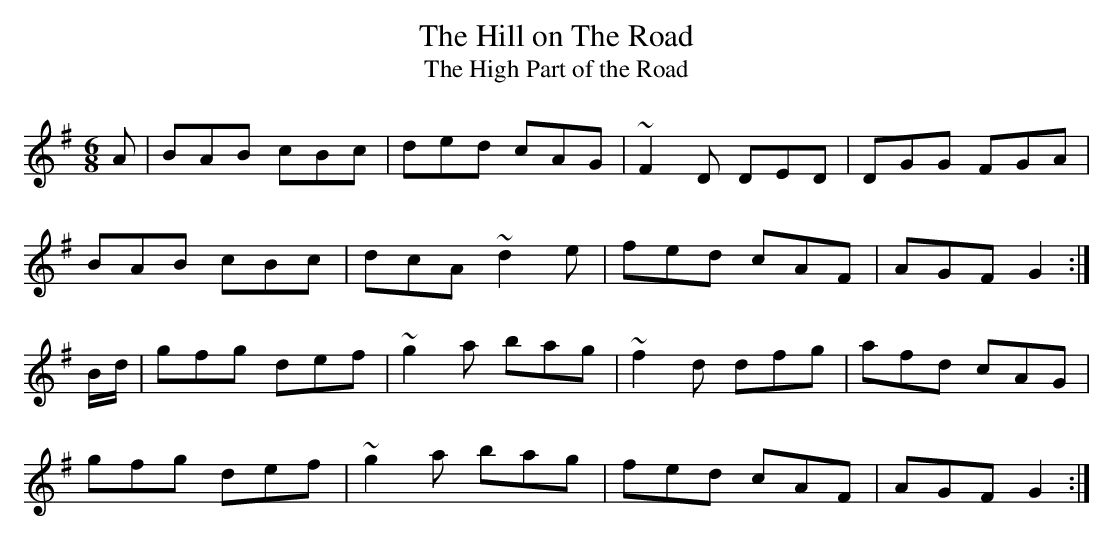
X:1
T:Hill on The Road, The
T:High Part of the Road, The
E:12
M:6/8
K:G
A|BAB cBc|ded cAG|~F2D DED|DGG FGA|
BAB cBc|dcA ~d2e|fed cAF|AGF G2:|
B/2d/2|gfg def|~g2 a bag|~f2d dfg|afd cAG|
gfg def|~g2a bag|fed cAF|AGF G2:|**
